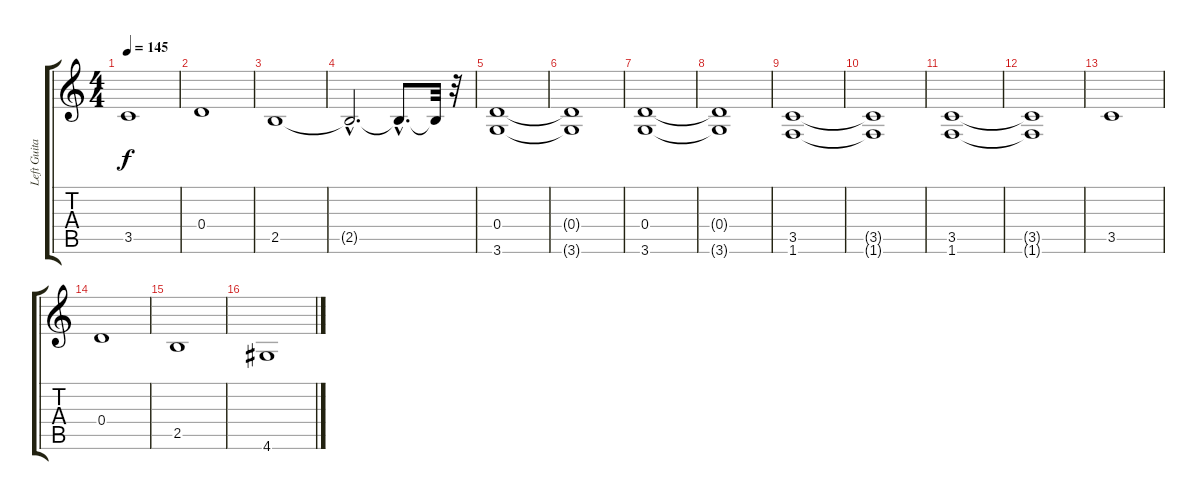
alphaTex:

\track ("Left Guitar" "Left Guita") {instrument overdrivenguitar}
\staff {score tabs}
\tuning (E4 B3 G3 D3 A2 E2) {hide}
\ts (4 4)
\tempo 145
\clef g2
\ks c
3.5.1{dy f} |
0.4.1 |
2.5.1 |
2.5{hac t}.2{d} 2.5{hac t}.8{d} 2.5{t}.32 r.32 |
(0.4 3.6).1 |
(0.4{t} 3.6{t}).1 |
(0.4 3.6).1 |
(0.4{t} 3.6{t}).1 |
(3.5 1.6).1 |
(3.5{t} 1.6{t}).1 |
(3.5 1.6).1 |
(3.5{t} 1.6{t}).1 |
3.5.1 |
0.4.1 |
2.5.1 |
4.6.1
